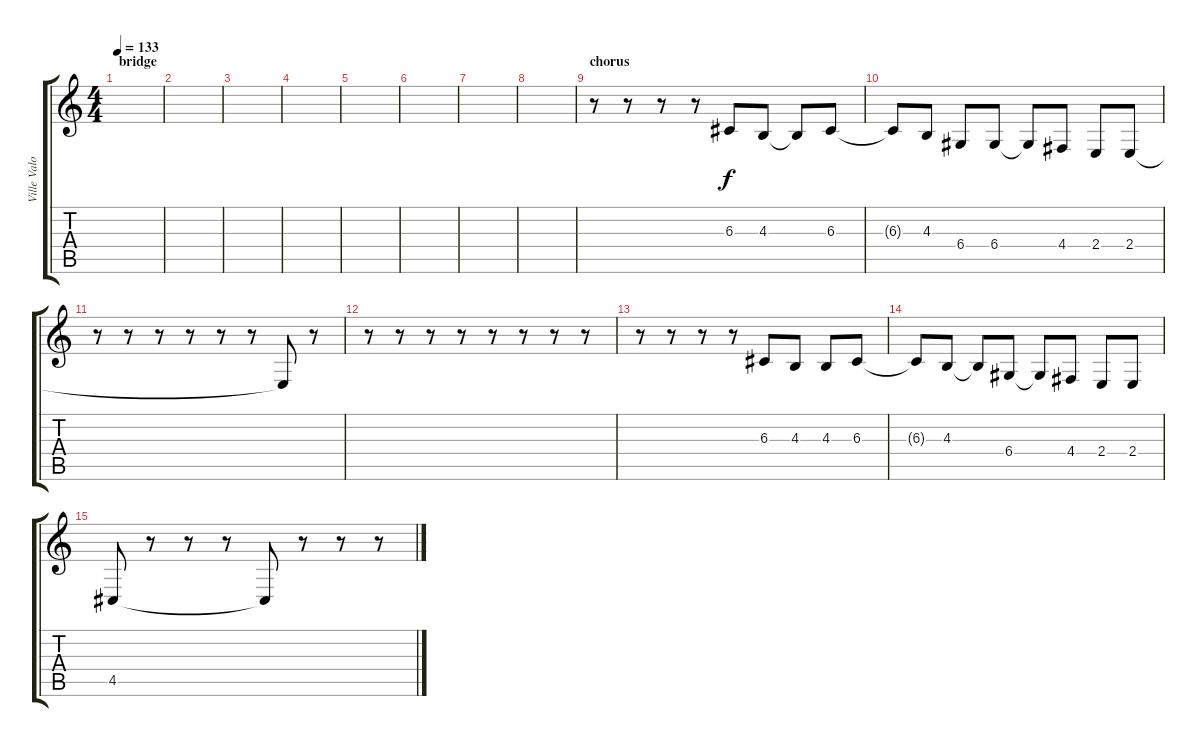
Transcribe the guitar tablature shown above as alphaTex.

\track ("Ville Valo" "Ville Valo") {instrument lead6voice}
\staff {score tabs}
\tuning (E4 B3 G3 D3 A2 E2) {hide}
\ts (4 4)
\section ("" "bridge")
\tempo 133
\clef g2
\ks c
|
|
|
|
|
|
|
|
\section ("" "chorus")
r.8 r.8 r.8 r.8 6.3.8 4.3.8 4.3{t}.8 6.3.8 |
6.3{t}.8 4.3.8 6.4.8 6.4.8 6.4{t}.8 4.4.8 2.4.8 2.4.8 |
r.8 r.8 r.8 r.8 r.8 r.8 2.4{t}.8 r.8 |
r.8 r.8 r.8 r.8 r.8 r.8 r.8 r.8 |
r.8 r.8 r.8 r.8 6.3.8 4.3.8 4.3.8 6.3.8 |
6.3{t}.8 4.3.8 4.3{t}.8 6.4.8 6.4{t}.8 4.4.8 2.4.8 2.4.8 |
4.5.8 r.8 r.8 r.8 4.5{t}.8 r.8 r.8 r.8
